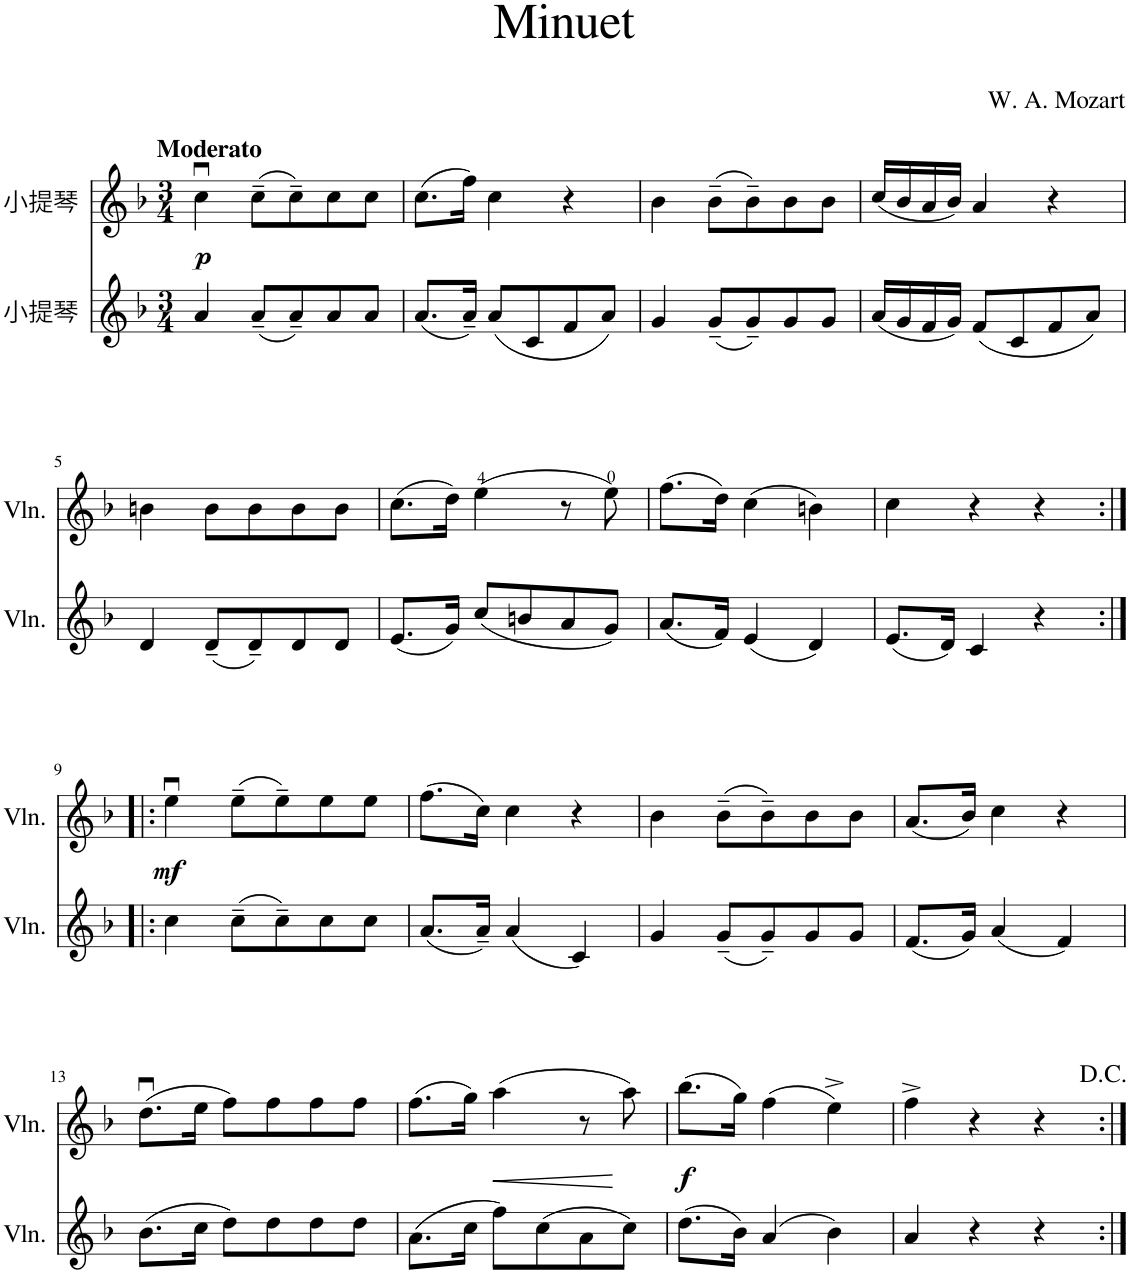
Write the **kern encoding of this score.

**kern	**kern	**dynam
*part2	*part1	*part1
*staff2	*staff1	*staff1
*I"小提琴	*I"小提琴	*
*clefG2	*clefG2	*
*k[b-]	*k[b-]	*
*M3/4	*M3/4	*
=1	=1	=1
!	!LO:TX:a:B:t=Moderato	!
!	!	!LO:DY:b
4a/	4ccu\	p
(8a~/L	(8cc~\L	.
8a~/)	8cc~\)	.
8a/	8cc\	.
8a/J	8cc\J	.
=2	=2	=2
(8.a/L	(8.cc\L	.
16a~/Jk)	16ff\Jk)	.
(8a/L	4cc\	.
8c/	.	.
8f/	4r	.
8a/J)	.	.
=3	=3	=3
4g/	4b-\	.
(8g~/L	(8b-~\L	.
8g~/)	8b-~\)	.
8g/	8b-\	.
8g/J	8b-\J	.
=4	=4	=4
(16a/LL	(16cc/LL	.
16g/	16b-/	.
16f/	16a/	.
16g/JJ)	16b-/JJ)	.
(8f/L	4a/	.
8c/	.	.
8f/	4r	.
8a/J)	.	.
!!LO:LB:g=z
=5	=5	=5
4d/	4bn\	.
(8d~/L	8b\L	.
8d~/)	8b\	.
8d/	8b\	.
8d/J	8b\J	.
=6	=6	=6
(8.e/L	(8.cc\L	.
16g/Jk)	16dd\Jk)	.
(8cc/L	(4ee\	.
8bn/	.	.
8a/	8r	.
8g/J)	8ee\)	.
=7	=7	=7
(8.a/L	(8.ff\L	.
16f/Jk)	16dd\Jk)	.
(4e/	(4cc\	.
4d/)	4bn\)	.
=8	=8	=8
(8.e/L	4cc\	.
16d/Jk)	.	.
4c/	4r	.
4r	4r	.
!!LO:LB:g=z
=9:|!|:	=9:|!|:	=9:|!|:
!	!	!LO:DY:b
4cc\	4eeu\	mf
(8cc~\L	(8ee~\L	.
8cc~\)	8ee~\)	.
8cc\	8ee\	.
8cc\J	8ee\J	.
=10	=10	=10
(8.a/L	(8.ff\L	.
16a~/Jk)	16cc\Jk)	.
(4a/	4cc\	.
4c/)	4r	.
=11	=11	=11
4g/	4b-\	.
(8g~/L	(8b-~\L	.
8g~/)	8b-~\)	.
8g/	8b-\	.
8g/J	8b-\J	.
=12	=12	=12
(8.f/L	(8.a/L	.
16g/Jk)	16b-/Jk)	.
(4a/	4cc\	.
4f/)	4r	.
!!LO:LB:g=z
=13	=13	=13
(8.b-\L	(8.ddu\L	.
16cc\Jk	16ee\Jk	.
8dd\L)	8ff\L)	.
8dd\	8ff\	.
8dd\	8ff\	.
8dd\J	8ff\J	.
=14	=14	=14
(8.a\L	(8.ff\L	.
16cc\Jk	16gg\Jk)	.
!	!	!LO:HP:b
8ff\L)	(4aa\	<
(8cc\	.	.
8a\	8r	.
8cc\J)	8aa\)	[
=15	=15	=15
!	!	!LO:DY:b
(8.dd\L	(8.bb-\L	f
16b-\Jk)	16gg\Jk)	.
(4a/	(4ff\	.
4b-\)	4ee^\)	.
=16	=16	=16
4a/	4ff^\	.
4r	4r	.
4r	4r	.
=:|!	=:|!	=:|!
*-	*-	*-
